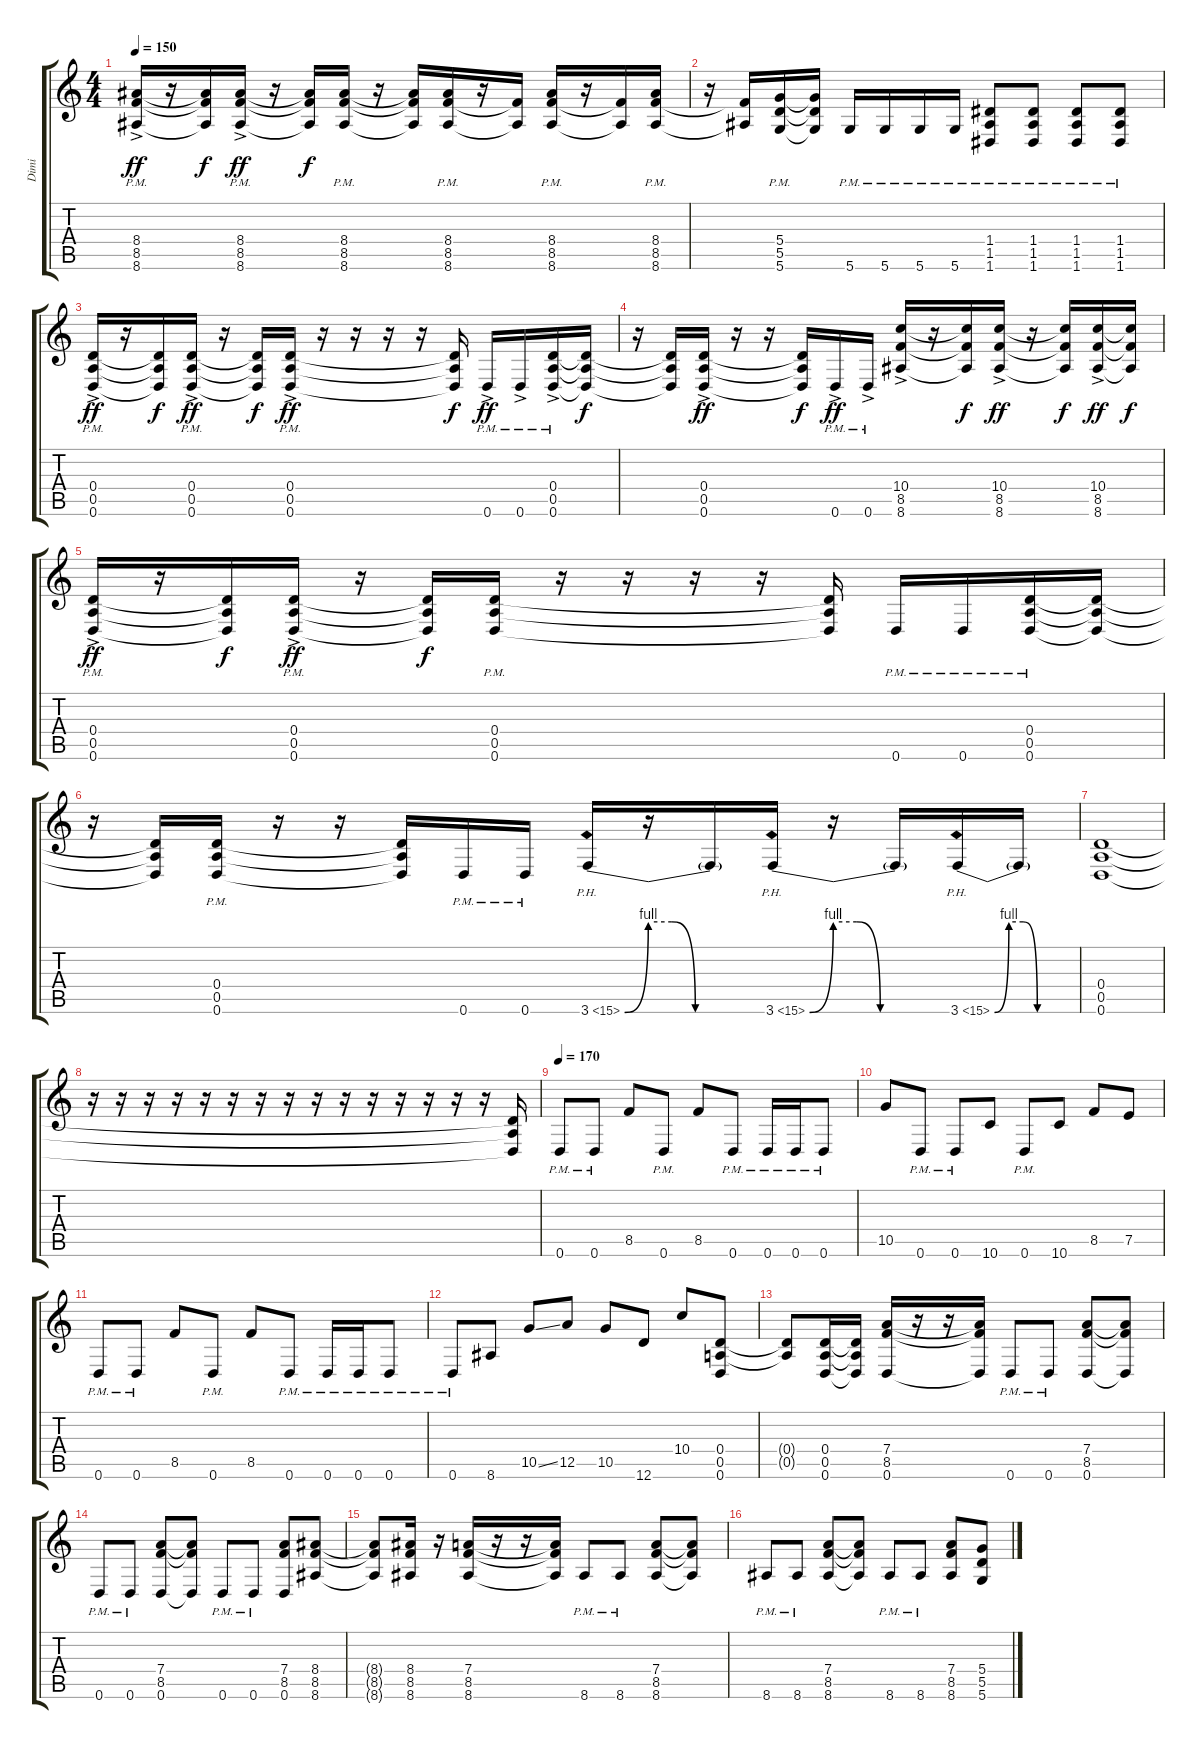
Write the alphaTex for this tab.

\track ("Dimi" "Dimi") {instrument distortionguitar}
\staff {score tabs}
\tuning (E4 B3 G3 D3 A2 D2) {hide}
\ts (4 4)
\tempo 150
\clef g2
\ks c
(8.4{ac pm} 8.5{ac pm} 8.6{ac pm}).16{dy ff} r.16 (8.4{t} 8.5{t} 8.6{t}).16{dy f} (8.4{ac pm} 8.5{ac pm} 8.6{ac pm}).16{dy ff} r.16 (8.4{t} 8.5{t} 8.6{t}).16{dy f} (8.4{pm} 8.5{pm} 8.6{pm}).16 r.16 (8.4{t} 8.5{t} 8.6{t}).16 (8.4 8.5 8.6{pm}).16 r.16 (8.5{t} 8.6{t}).16 (8.4 8.5 8.6{pm}).16 r.16 (8.5{t} 8.6{t}).16 (8.4 8.5 8.6{pm}).16 |
r.16 (8.5{t} 8.6{t}).16 (5.4{pm} 5.5{pm} 5.6{pm}).16 (5.4{t} 5.5{t} 5.6{t}).16 5.6{pm}.16 5.6{pm}.16 5.6{pm}.16 5.6{pm}.16 (1.4{pm} 1.5{pm} 1.6{pm}).8 (1.4{pm} 1.5{pm} 1.6{pm}).8 (1.4{pm} 1.5{pm} 1.6{pm}).8 (1.4{pm} 1.5{pm} 1.6{pm}).8 |
(0.4{ac pm} 0.5{ac pm} 0.6{ac pm}).16{dy ff} r.16 (0.4{t} 0.5{t} 0.6{t}).16{dy f} (0.4{ac pm} 0.5{ac pm} 0.6{ac pm}).16{dy ff} r.16 (0.4{t} 0.5{t} 0.6{t}).16{dy f} (0.4{ac pm} 0.5{ac pm} 0.6{ac pm}).16{dy ff} r.16 r.16 r.16 r.16 (0.4{t} 0.5{t} 0.6{t}).16{dy f} 0.6{ac pm}.16{dy ff} 0.6{ac pm}.16 (0.4{ac pm} 0.5{ac pm} 0.6{ac pm}).16 (0.4{t} 0.5{t} 0.6{t}).16{dy f} |
r.16 (0.4{t} 0.5{t} 0.6{t}).16 (0.4{ac} 0.5{ac} 0.6{ac}).16{dy ff} r.16 r.16 (0.4{t} 0.5{t} 0.6{t}).16{dy f} 0.6{ac pm}.16{dy ff} 0.6{ac pm}.16 (10.4{ac} 8.5{ac} 8.6{ac}).16 r.16 (10.4{t} 8.5{t} 8.6{t}).16{dy f} (10.4{ac} 8.5{ac} 8.6{ac}).16{dy ff} r.16 (10.4{t} 8.5{t} 8.6{t}).16{dy f} (10.4{ac} 8.5{ac} 8.6{ac}).16{dy ff} (10.4{t} 8.5{t} 8.6{t}).16{dy f} |
(0.4{ac pm} 0.5{ac pm} 0.6{ac pm}).16{dy ff} r.16 (0.4{t} 0.5{t} 0.6{t}).16{dy f} (0.4{ac pm} 0.5{ac pm} 0.6{ac pm}).16{dy ff} r.16 (0.4{t} 0.5{t} 0.6{t}).16{dy f} (0.4{pm} 0.5{pm} 0.6{pm}).16 r.16 r.16 r.16 r.16 (0.4{t} 0.5{t} 0.6{t}).16 0.6{pm}.16 0.6{pm}.16 (0.4{pm} 0.5{pm} 0.6{pm}).16 (0.4{t} 0.5{t} 0.6{t}).16 |
r.16 (0.4{t} 0.5{t} 0.6{t}).16 (0.4{pm} 0.5{pm} 0.6{pm}).16 r.16 r.16 (0.4{t} 0.5{t} 0.6{t}).16 0.6{pm}.16 0.6{pm}.16 3.6{be (custom 0 0 10 4 20 4 30 0 60 0) ph 12}.16 r.16 3.6{t}.16 3.6{be (custom 0 0 10 4 20 4 30 0 60 0) ph 12}.16 r.16 3.6{t}.16 3.6{be (custom 0 0 10 4 20 4 30 0 60 0) ph 12}.16 3.6{t}.16 |
(0.4 0.5 0.6).1{instrument distortionguitar} |
r.16 r.16 r.16 r.16 r.16 r.16 r.16 r.16 r.16 r.16 r.16 r.16 r.16 r.16 r.16 (0.4{t} 0.5{t} 0.6{t}).16 |
\tempo 170
0.6{pm}.8 0.6{pm}.8 8.5.8 0.6{pm}.8 8.5.8 0.6{pm}.8 0.6{pm}.16 0.6{pm}.16 0.6{pm}.8 |
10.5.8 0.6{pm}.8 0.6{pm}.8 10.6.8 0.6{pm}.8 10.6.8 8.5.8 7.5.8 |
0.6{pm}.8 0.6{pm}.8 8.5.8 0.6{pm}.8 8.5.8 0.6{pm}.8 0.6{pm}.16 0.6{pm}.16 0.6{pm}.8 |
0.6{pm}.8 8.6.8 10.5{ss}.8 12.5.8 10.5.8 12.6.8 10.4.8 (0.4 0.5 0.6).8 |
(0.4{t} 0.5{t}).8 (0.4 0.5 0.6).16 (0.4{t} 0.5{t} 0.6{t}).16 (7.4 8.5 0.6).16 r.16 r.16 (7.4{t} 8.5{t} 0.6{t}).16 0.6{pm}.8 0.6{pm}.8 (7.4 8.5 0.6).8 (7.4{t} 8.5{t} 0.6{t}).8 |
0.6{pm}.8 0.6{pm}.8 (7.4 8.5 0.6).8 (7.4{t} 8.5{t} 0.6{t}).8 0.6{pm}.8 0.6{pm}.8 (7.4 8.5 0.6).8 (8.4 8.5 8.6).8 |
(8.4{t} 8.5{t} 8.6{t}).8 (8.4 8.5 8.6).16 r.16 (7.4 8.5 8.6).16 r.16 r.16 (7.4{t} 8.5{t} 8.6{t}).16 8.6{pm}.8 8.6{pm}.8 (7.4 8.5 8.6).8 (7.4{t} 8.5{t} 8.6{t}).8 |
8.6{pm}.8 8.6{pm}.8 (7.4 8.5 8.6).8 (7.4{t} 8.5{t} 8.6{t}).8 8.6{pm}.8 8.6{pm}.8 (7.4 8.5 8.6).8 (5.4 5.5 5.6).8
